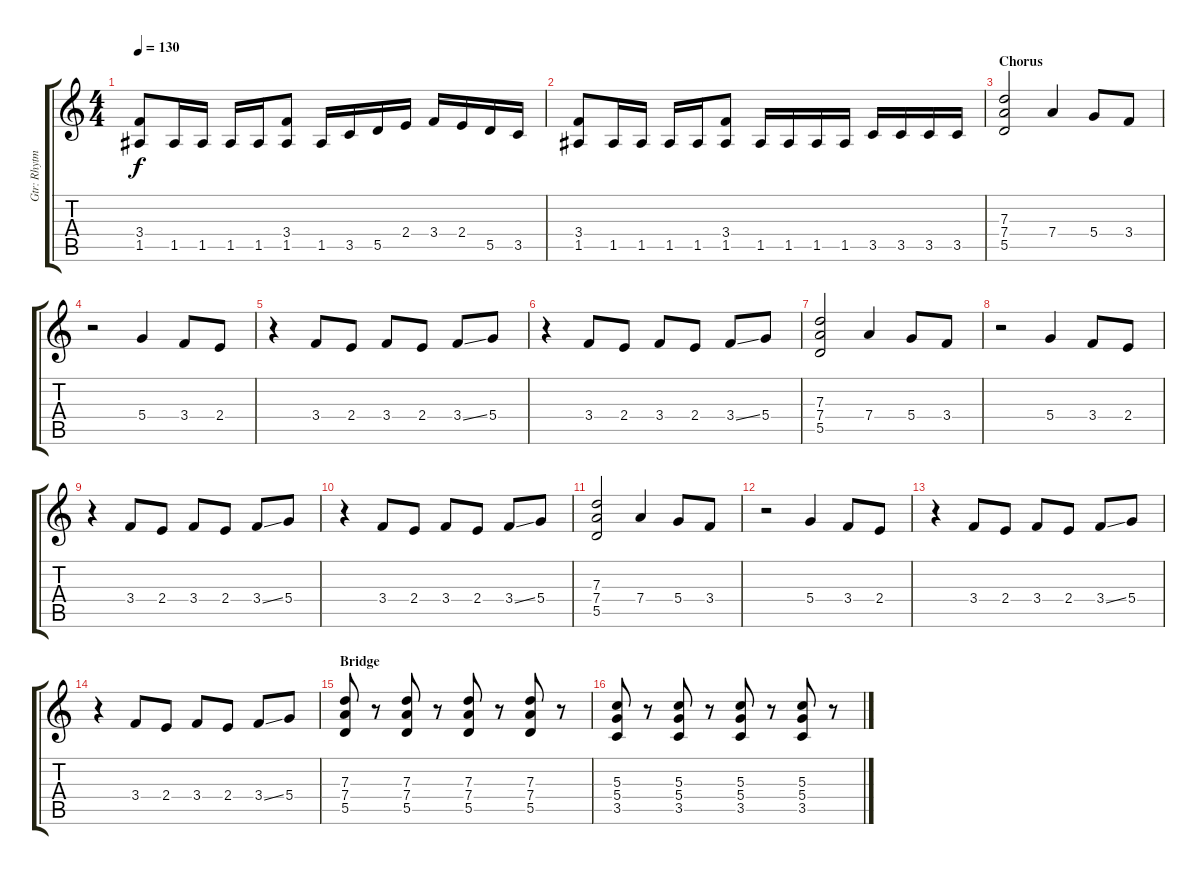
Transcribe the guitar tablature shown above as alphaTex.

\track ("Gtr: Rhytm and Lead" "Gtr: Rhytm") {instrument distortionguitar}
\staff {score tabs}
\tuning (E4 B3 G3 D3 A2 E2) {hide}
\ts (4 4)
\tempo 130
\clef g2
\ks c
(3.4 1.5).8{dy f} 1.5.16 1.5.16 1.5.16 1.5.16 (3.4 1.5).8 1.5.16 3.5.16 5.5.16 2.4.16 3.4.16 2.4.16 5.5.16 3.5.16 |
(3.4 1.5).8 1.5.16 1.5.16 1.5.16 1.5.16 (3.4 1.5).8 1.5.16 1.5.16 1.5.16 1.5.16 3.5.16 3.5.16 3.5.16 3.5.16 |
\section ("" "Chorus")
(7.3 7.4 5.5).2 7.4.4 5.4.8 3.4.8 |
r.2 5.4.4 3.4.8 2.4.8 |
r.4 3.4.8 2.4.8 3.4.8 2.4.8 3.4{ss}.8 5.4.8 |
r.4 3.4.8 2.4.8 3.4.8 2.4.8 3.4{ss}.8 5.4.8 |
(7.3 7.4 5.5).2 7.4.4 5.4.8 3.4.8 |
r.2 5.4.4 3.4.8 2.4.8 |
r.4 3.4.8 2.4.8 3.4.8 2.4.8 3.4{ss}.8 5.4.8 |
r.4 3.4.8 2.4.8 3.4.8 2.4.8 3.4{ss}.8 5.4.8 |
(7.3 7.4 5.5).2 7.4.4 5.4.8 3.4.8 |
r.2 5.4.4 3.4.8 2.4.8 |
r.4 3.4.8 2.4.8 3.4.8 2.4.8 3.4{ss}.8 5.4.8 |
r.4 3.4.8 2.4.8 3.4.8 2.4.8 3.4{ss}.8 5.4.8 |
\section ("" "Bridge")
(7.3 7.4 5.5).8 r.8 (7.3 7.4 5.5).8 r.8 (7.3 7.4 5.5).8 r.8 (7.3 7.4 5.5).8 r.8 |
(5.3 5.4 3.5).8 r.8 (5.3 5.4 3.5).8 r.8 (5.3 5.4 3.5).8 r.8 (5.3 5.4 3.5).8 r.8
